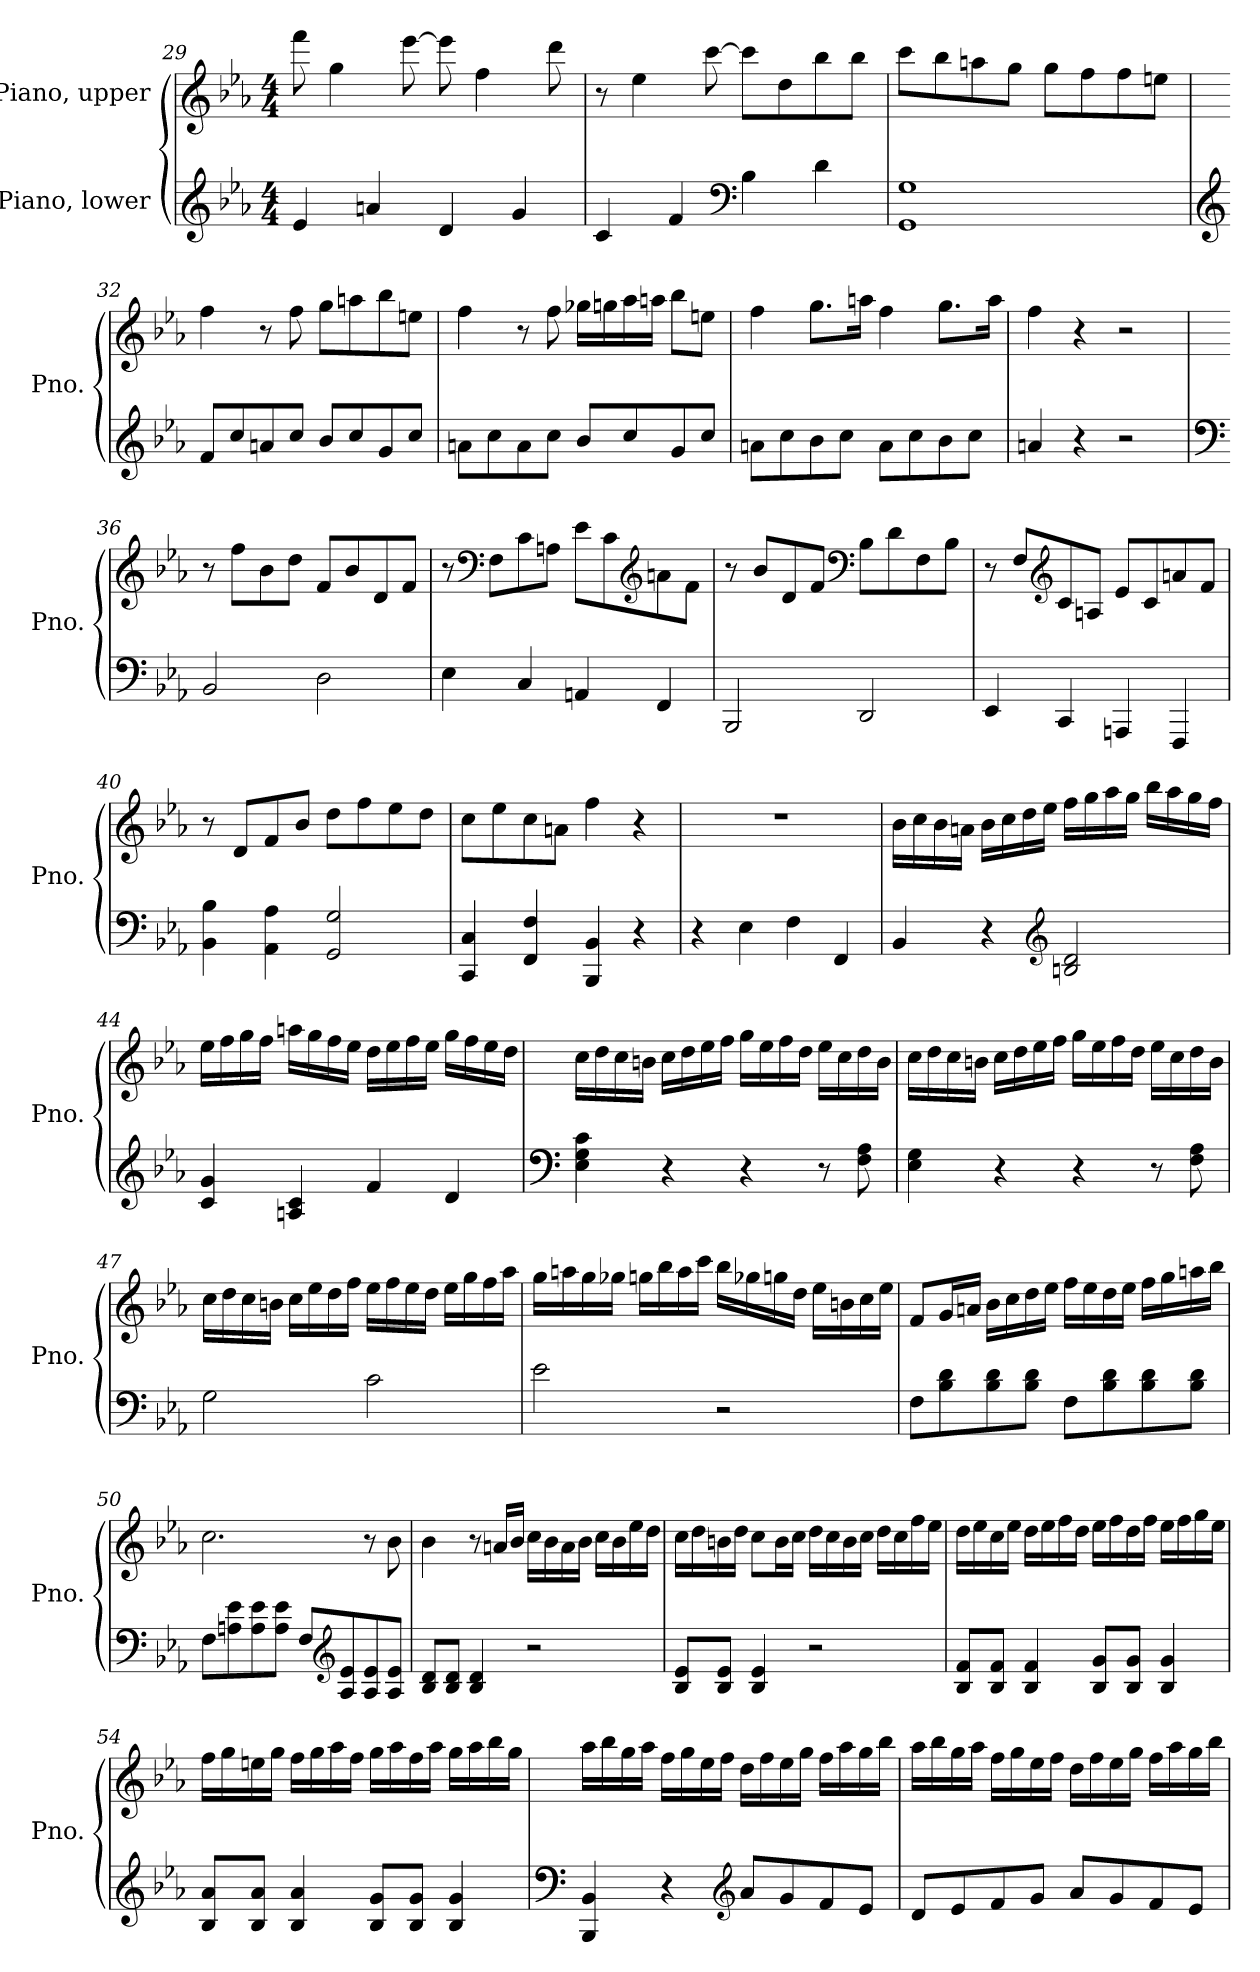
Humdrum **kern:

**kern	**kern
*part2	*part1
*staff2	*staff1
*I"Piano, lower	*I"Piano, upper
*I'Pno.	*I'Pno.
*clefG2	*clefG2
*k[b-e-a-]	*k[b-e-a-]
*M4/4	*M4/4
=29	=29
4e-/	8fff\
.	4gg\
4an/	.
.	[8eee-\
4d/	8eee-\]
.	4ff\
4g/	.
.	8ddd\
=30	=30
4c/	8r
.	4ee-\
4f/	.
.	[8ccc\
*clefF4	*
4B-\	8ccc\L]
.	8dd\
4d\	8bb-\
.	8bb-\J
=31	=31
1GG 1G	8ccc\L
.	8bb-\
.	8aan\
.	8gg\J
.	8gg\L
.	8ff\
.	8ff\
.	8een\J
!!LO:LB:g=z
=32	=32
*clefG2	*
8f/L	4ff\
8cc/	.
8an/	8r
8cc/J	8ff\
8b-/L	8gg\L
8cc/	8aan\
8g/	8bb-\
8cc/J	8een\J
=33	=33
8an\L	4ff\
8cc\	.
8a\	8r
8cc\J	8ff\
8b-/L	16gg-X\LL
.	16ggn\
8cc/	16aa-\
.	16aan\JJ
8g/	8bb-\L
8cc/J	8een\J
=34	=34
8an\L	4ff\
8cc\	.
8b-\	8.gg\L
8cc\J	.
.	16aan\Jk
8a\L	4ff\
8cc\	.
8b-\	8.gg\L
8cc\J	.
.	16aa\Jk
=35	=35
4an/	4ff\
4r	4r
2r	2r
!!LO:LB:g=z
=36	=36
*clefF4	*
2BB-/	8r
.	8ff\L
.	8b-\
.	8dd\J
2D\	8f/L
.	8b-/
.	8d/
.	8f/J
=37	=37
4E-\	8r
*	*clefF4
.	8F\L
4C/	8c\
.	8An\J
4AAn/	8e-\L
.	8c\
*	*clefG2
4FF/	8an\
.	8f\J
=38	=38
2BBB-/	8r
.	8b-/L
.	8d/
.	8f/J
*	*clefF4
2DD/	8B-\L
.	8d\
.	8F\
.	8B-\J
=39	=39
4EE-/	8r
.	8F/L
*	*clefG2
4CC/	8c/
.	8An/J
4AAAn/	8e-/L
.	8c/
4FFF/	8an/
.	8f/J
!!LO:LB:g=z
=40	=40
4BB-\ 4B-\	8r
.	8d/L
4AA-\ 4A-\	8f/
.	8b-/J
2GG/ 2G/	8dd\L
.	8ff\
.	8ee-\
.	8dd\J
=41	=41
4CC/ 4C/	8cc\L
.	8ee-\
4FF/ 4F/	8cc\
.	8an\J
4BBB-/ 4BB-/	4ff\
4r	4r
=42	=42
4r	1r
4E-\	.
4F\	.
4FF/	.
=43	=43
4BB-/	16b-\LL
.	16cc\
.	16b-\
.	16an\JJ
4r	16b-\LL
.	16cc\
.	16dd\
.	16ee-\JJ
*clefG2	*
2Bn/ 2d/	16ff\LL
.	16gg\
.	16aa-\
.	16gg\JJ
.	16bb-\LL
.	16aa-\
.	16gg\
.	16ff\JJ
!!LO:PB:g=z
=44	=44
4c/ 4g/	16ee-\LL
.	16ff\
.	16gg\
.	16ff\JJ
4An/ 4c/	16aan\LL
.	16gg\
.	16ff\
.	16ee-\JJ
4f/	16dd\LL
.	16ee-\
.	16ff\
.	16ee-\JJ
4d/	16gg\LL
.	16ff\
.	16ee-\
.	16dd\JJ
=45	=45
*clefF4	*
4E-\ 4G\ 4c\	16cc\LL
.	16dd\
.	16cc\
.	16bn\JJ
4r	16cc\LL
.	16dd\
.	16ee-\
.	16ff\JJ
4r	16gg\LL
.	16ee-\
.	16ff\
.	16dd\JJ
8r	16ee-\LL
.	16cc\
8F\ 8A-\	16dd\
.	16b\JJ
!!LO:LB:g=z
=46	=46
4E-\ 4G\	16cc\LL
.	16dd\
.	16cc\
.	16bn\JJ
4r	16cc\LL
.	16dd\
.	16ee-\
.	16ff\JJ
4r	16gg\LL
.	16ee-\
.	16ff\
.	16dd\JJ
8r	16ee-\LL
.	16cc\
8F\ 8A-\	16dd\
.	16b\JJ
=47	=47
2G\	16cc\LL
.	16dd\
.	16cc\
.	16bn\JJ
.	16cc\LL
.	16ee-\
.	16dd\
.	16ff\JJ
2c\	16ee-\LL
.	16ff\
.	16ee-\
.	16dd\JJ
.	16ee-\LL
.	16gg\
.	16ff\
.	16aa-\JJ
!!LO:LB:g=z
=48	=48
2e-\	16gg\LL
.	16aan\
.	16gg\
.	16gg-X\JJ
.	16ggn\LL
.	16bb-\
.	16aa\
.	16ccc\JJ
2r	16bb-\LL
.	16gg-X\
.	16ggn\
.	16dd\JJ
.	16ee-\LL
.	16bn\
.	16cc\
.	16ee-\JJ
=49	=49
8F\L	8f/L
8B-\ 8d\	16g/L
.	16an/JJ
8B-\ 8d\	16b-\LL
.	16cc\
8B-\ 8d\J	16dd\
.	16ee-\JJ
8F\L	16ff\LL
.	16ee-\
8B-\ 8d\	16dd\
.	16ee-\JJ
8B-\ 8d\	16ff\LL
.	16gg\
8B-\ 8d\J	16aan\
.	16bb-\JJ
!!LO:LB:g=z
=50	=50
8F\L	2.cc\
8An\ 8e-\	.
8A\ 8e-\	.
8A\ 8e-\J	.
8F/L	.
*clefG2	*
8A/ 8e-/	.
8A/ 8e-/	8r
8A/ 8e-/J	8b-\
=51	=51
8B-/ 8d/L	4b-\
8B-/ 8d/J	.
4B-/ 4d/	8r
.	16an/LL
.	16b-/JJ
2r	16cc\LL
.	16b-\
.	16a\
.	16b-\JJ
.	16cc\LL
.	16b-\
.	16ee-\
.	16dd\JJ
=52	=52
8B-/ 8e-/L	16cc\LL
.	16dd\
8B-/ 8e-/J	16bn\
.	16dd\JJ
4B-/ 4e-/	8cc\L
.	16b\L
.	16cc\JJ
2r	16dd\LL
.	16cc\
.	16b\
.	16cc\JJ
.	16dd\LL
.	16cc\
.	16ff\
.	16ee-\JJ
!!LO:LB:g=z
=53	=53
8B-/ 8f/L	16dd\LL
.	16ee-\
8B-/ 8f/J	16cc\
.	16ee-\JJ
4B-/ 4f/	16dd\LL
.	16ee-\
.	16ff\
.	16dd\JJ
8B-/ 8g/L	16ee-\LL
.	16ff\
8B-/ 8g/J	16dd\
.	16ff\JJ
4B-/ 4g/	16ee-\LL
.	16ff\
.	16gg\
.	16ee-\JJ
=54	=54
8B-/ 8a-/L	16ff\LL
.	16gg\
8B-/ 8a-/J	16een\
.	16gg\JJ
4B-/ 4a-/	16ff\LL
.	16gg\
.	16aa-\
.	16ff\JJ
8B-/ 8g/L	16gg\LL
.	16aa-\
8B-/ 8g/J	16ff\
.	16aa-\JJ
4B-/ 4g/	16gg\LL
.	16aa-\
.	16bb-\
.	16gg\JJ
!!LO:LB:g=z
=55	=55
*clefF4	*
4BBB-/ 4BB-/	16aa-\LL
.	16bb-\
.	16gg\
.	16aa-\JJ
4r	16ff\LL
.	16gg\
.	16ee-\
.	16ff\JJ
*clefG2	*
8a-/L	16dd\LL
.	16ff\
8g/	16ee-\
.	16gg\JJ
8f/	16ff\LL
.	16aa-\
8e-/J	16gg\
.	16bb-\JJ
=56	=56
8d/L	16aa-\LL
.	16bb-\
8e-/	16gg\
.	16aa-\JJ
8f/	16ff\LL
.	16gg\
8g/J	16ee-\
.	16ff\JJ
8a-/L	16dd\LL
.	16ff\
8g/	16ee-\
.	16gg\JJ
8f/	16ff\LL
.	16aa-\
8e-/J	16gg\
.	16bb-\JJ
=	=
*-	*-
